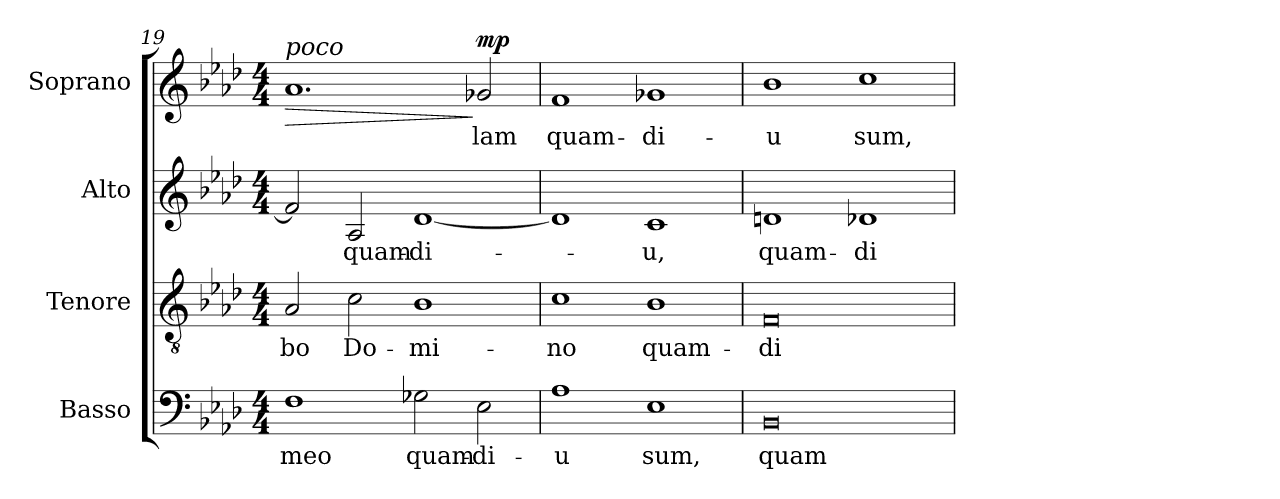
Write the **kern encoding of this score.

**kern	**text	**kern	**text	**kern	**text	**kern	**text	**dynam
*part4	*part4	*part3	*part3	*part2	*part2	*part1	*part1	*part1
*staff4	*staff4	*staff3	*staff3	*staff2	*staff2	*staff1	*staff1	*staff1
*I"Basso	*	*I"Tenore	*	*I"Alto	*	*I"Soprano	*	*
*I'B.	*	*I'T.	*	*I'A.	*	*I'S.	*	*
*clefF4	*	*clefGv2	*	*clefG2	*	*clefG2	*	*
*	*	*ITrd7c12	*	*	*	*	*	*
*k[b-e-a-d-]	*	*k[b-e-a-d-]	*	*k[b-e-a-d-]	*	*k[b-e-a-d-]	*	*
*A-:	*	*A-:	*	*A-:	*	*A-:	*	*
*M4/4	*	*M4/4	*	*M4/4	*	*M4/4	*	*
=19	=19	=19	=19	=19	=19	=19	=19	=19
!	!LO:LY:b:color=#000000	!	!	!	!	!	!	!
!	!	!	!	!	!	!LO:TX:a:i:t=poco	!	!
!	!	!	!LO:LY:b:color=#000000	!	!	!	!	!LO:HP:b
1Fi	meo	2AA-i/	-bo	2fi/]	.	1.a-i	.	>
!	!	!	!LO:LY:b:color=#000000	!	!	!	!	!
!	!	!	!	!	!LO:LY:b:color=#000000	!	!	!
.	.	2Ci\	Do-	2A-i/	quam-	.	.	.
!	!LO:LY:b:color=#000000	!	!	!	!	!	!	!
!	!	!	!LO:LY:b:color=#000000	!	!	!	!	!
!	!	!	!	!	!LO:LY:b:color=#000000	!	!	!
2G-Xi\	quam-	1BB-i	-mi-	[1d-i	-di-	.	.	.
!	!LO:LY:b:color=#000000	!	!	!	!	!	!	!
!	!	!	!	!	!	!	!LO:LY:b:color=#000000	!
2E-i\	-di-	.	.	.	.	2g-Xi/	-lam	] mp
!!LO:LB:g=z
=20	=20	=20	=20	=20	=20	=20	=20	=20
!	!LO:LY:b:color=#000000	!	!	!	!	!	!	!
!	!	!	!LO:LY:b:color=#000000	!	!	!	!	!
!	!	!	!	!	!	!	!LO:LY:b:color=#000000	!
1A-i	-u	1Ci	-no	1d-i]	.	1fi	quam-	.
!	!LO:LY:b:color=#000000	!	!	!	!	!	!	!
!	!	!	!LO:LY:b:color=#000000	!	!	!	!	!
!	!	!	!	!	!LO:LY:b:color=#000000	!	!	!
!	!	!	!	!	!	!	!LO:LY:b:color=#000000	!
1E-i	sum,	1BB-i	quam-	1ci	-u,	1g-Xi	-di-	.
=21	=21	=21	=21	=21	=21	=21	=21	=21
!	!LO:LY:b:color=#000000	!	!	!	!	!	!	!
!	!	!	!LO:LY:b:color=#000000	!	!	!	!	!
!	!	!	!	!	!LO:LY:b:color=#000000	!	!	!
!	!	!	!	!	!	!	!LO:LY:b:color=#000000	!
0BB-i	quam-	0FFi	-di-	1dni	quam-	1b-i	-u	.
!	!	!	!	!	!LO:LY:b:color=#000000	!	!	!
!	!	!	!	!	!	!	!LO:LY:b:color=#000000	!
.	.	.	.	1d-Xi	-di-	1cci	sum,	.
=	=	=	=	=	=	=	=	=
*-	*-	*-	*-	*-	*-	*-	*-	*-
